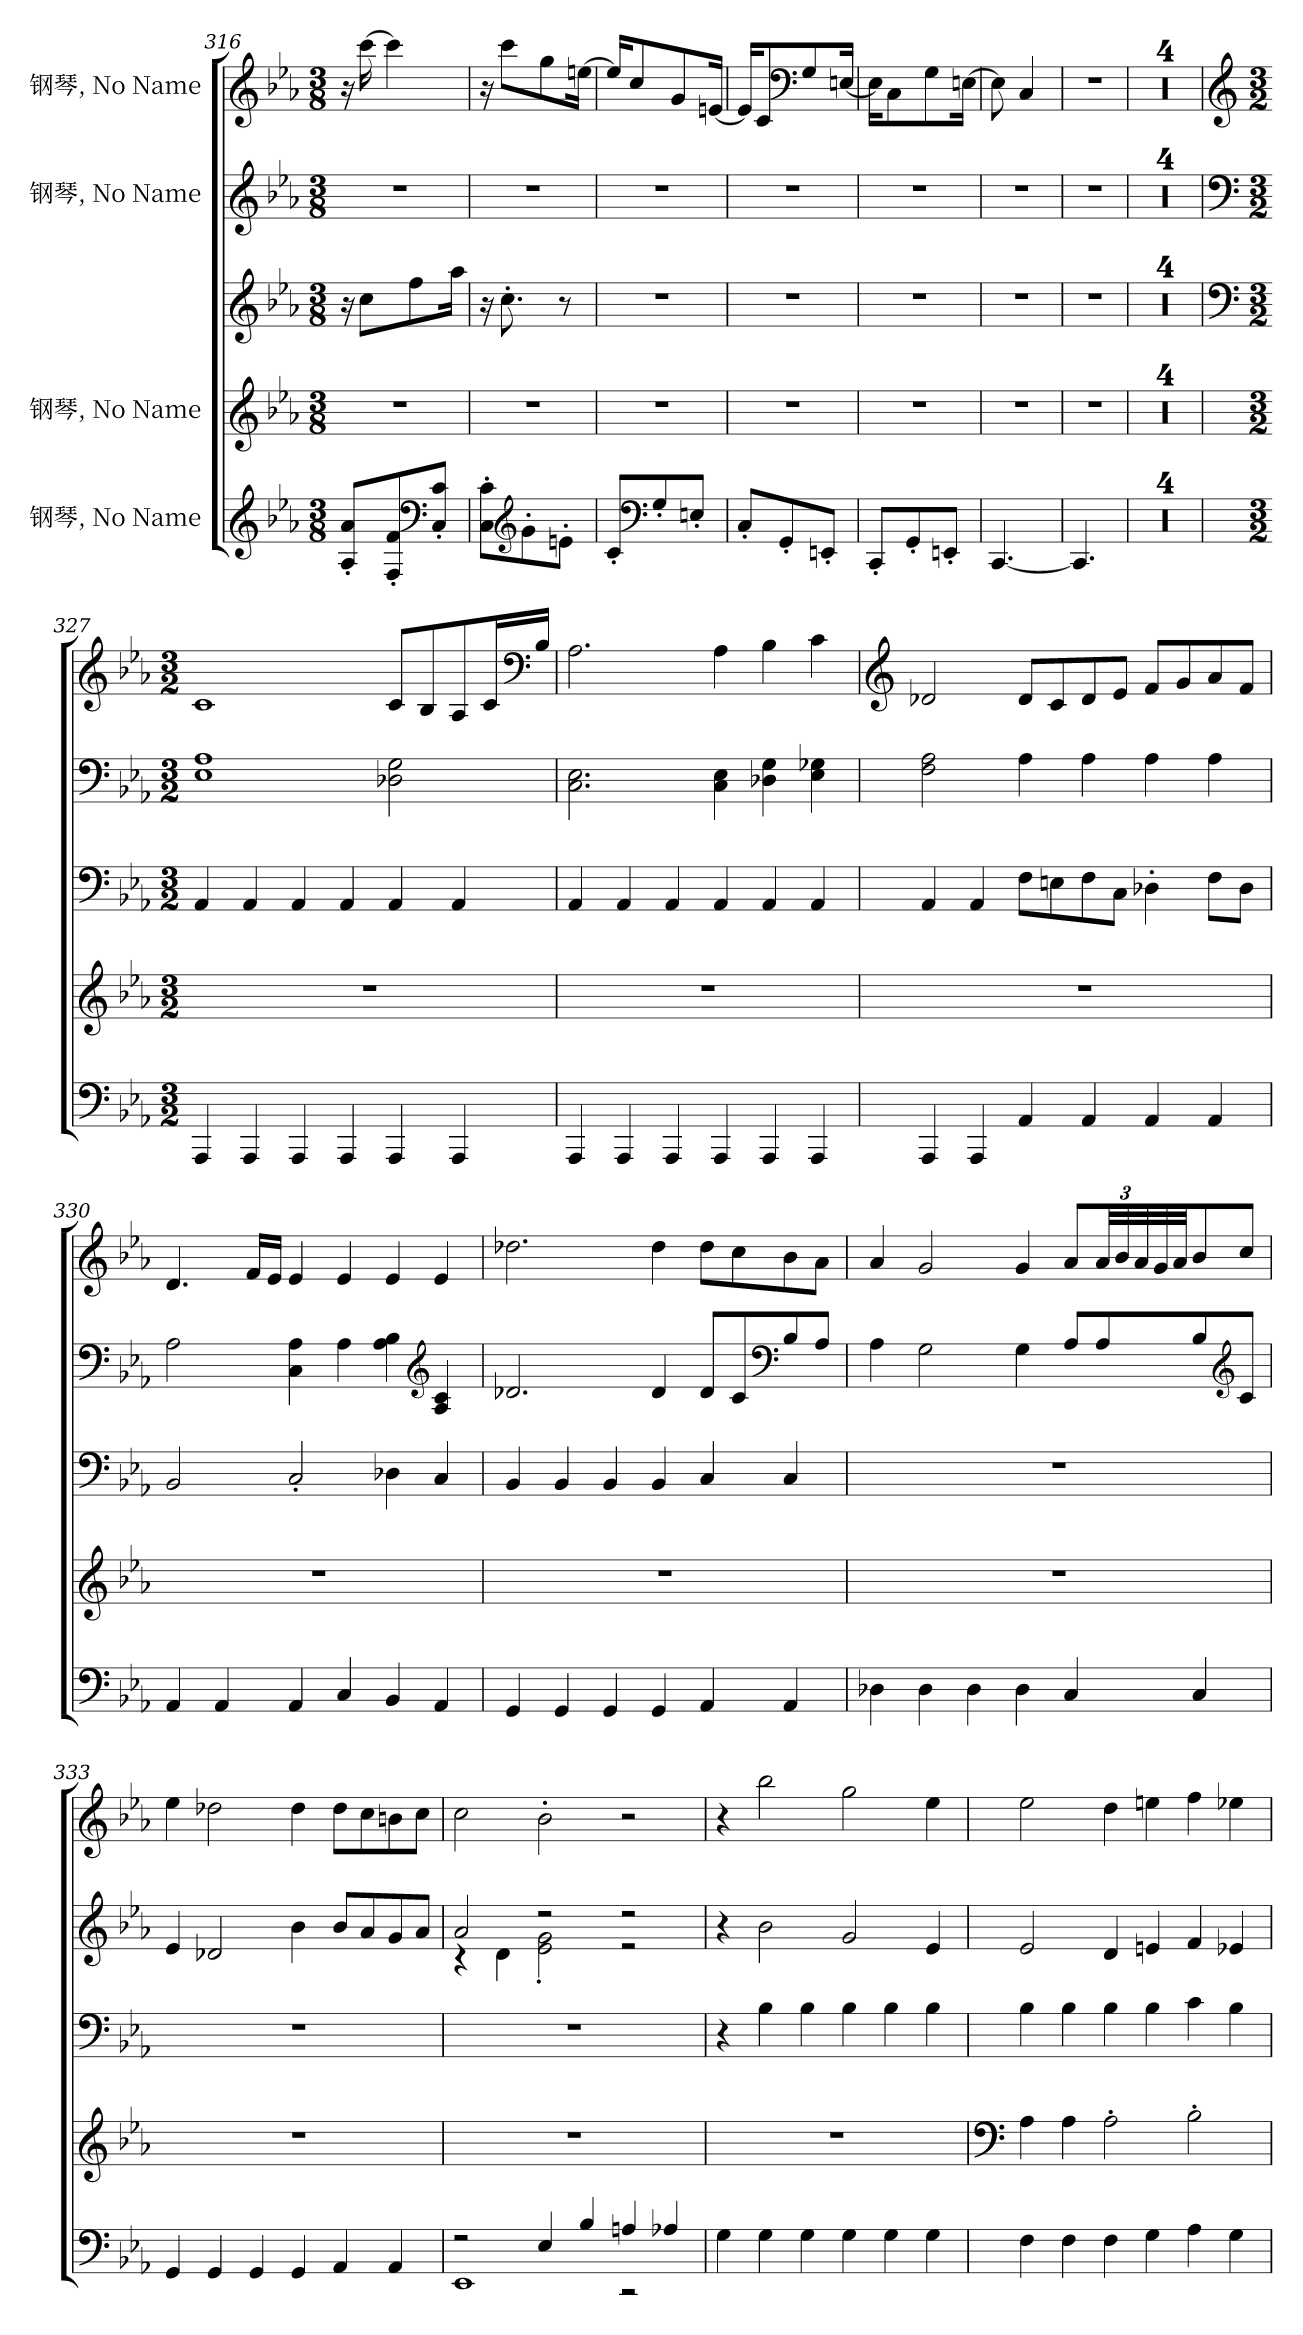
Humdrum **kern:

**kern	**kern	**kern	**kern	**kern
*part4	*part3	*part3	*part2	*part1
*staff5	*staff4	*staff3	*staff2	*staff1
*I"钢琴, No Name	*I"钢琴, No Name	*	*I"钢琴, No Name	*I"钢琴, No Name
*clefG2	*clefG2	*clefG2	*clefG2	*clefG2
*k[b-e-a-]	*k[b-e-a-]	*k[b-e-a-]	*k[b-e-a-]	*k[b-e-a-]
*M3/8	*M3/8	*M3/8	*M3/8	*M3/8
*MM205	*MM205	*MM205	*MM205	*MM205
=316	=316	=316	=316	=316
8A-/' 8a-/'L	4.r	16r	4.r	16r
.	.	8cc\L	.	[16ccc\
*	*	*	*	*MM203
8F/' 8f/'	.	.	.	4ccc\]
.	.	8ff\	.	.
*clefF4	*	*	*	*
8C/' 8c/'J	.	.	.	.
.	.	16aa-\Jk	.	.
=317	=317	=317	=317	=317
8C\' 8c\'L	4.r	16r	4.r	16r
*	*	*	*	*MM203
.	.	8.cc'\	.	8ccc\L
*clefG2	*	*	*	*
8g'\	.	.	.	.
.	.	.	.	8gg\
8en'\J	.	8r	.	.
.	.	.	.	[16een\Jk
!!LO:LB:g=z
=318	=318	=318	=318	=318
8c'/L	4.r	4.r	4.r	16ee/KL]
.	.	.	.	8cc/
*clefF4	*	*	*	*
8G'/	.	.	.	.
.	.	.	.	8g/
8En'/J	.	.	.	.
.	.	.	.	[16en/Jk
=319	=319	=319	=319	=319
8C'/L	4.r	4.r	4.r	16e/KL]
.	.	.	.	8c/
8GG'/	.	.	.	.
*	*	*	*	*clefF4
.	.	.	.	8G/
8EEn'/J	.	.	.	.
.	.	.	.	[16En/Jk
=320	=320	=320	=320	=320
8CC'/L	4.r	4.r	4.r	16E\KL]
*	*	*	*	*MM201
.	.	.	.	8C\
8GG'/	.	.	.	.
.	.	.	.	8G\
8EEn'/J	.	.	.	.
*	*	*	*	*MM194
.	.	.	.	[16En\Jk
=321	=321	=321	=321	=321
*	*	*	*	*MM100
[4.CC/	4.r	4.r	4.r	8E\]
.	.	.	.	4C/
=322	=322	=322	=322	=322
4.CC/]	4.r	4.r	4.r	4.r
=323	=323	=323	=323	=323
4.r	4.r	4.r	4.r	4.r
=324	=324	=324	=324	=324
4.r	4.r	4.r	4.r	4.r
=325	=325	=325	=325	=325
4.r	4.r	4.r	4.r	4.r
=326	=326	=326	=326	=326
4.r	4.r	4.r	4.r	4.r
!!LO:PB:g=z
=327	=327	=327	=327	=327
*	*	*clefF4	*clefF4	*clefG2
*M3/2	*M3/2	*M3/2	*M3/2	*M3/2
*	*	*	*	*MM71
4AAA-/	1.r	4AA-/	1E- 1A-	1c
4AAA-/	.	4AA-/	.	.
4AAA-/	.	4AA-/	.	.
4AAA-/	.	4AA-/	.	.
*	*	*	*	*MM73
4AAA-/	.	4AA-/	2D-X\ 2G\	8c/L
.	.	.	.	8B-/
4AAA-/	.	4AA-/	.	8A-/
.	.	.	.	16c/L
*	*	*	*	*clefF4
*	*	*	*	*MM71
.	.	.	.	16B-/JJ
=328	=328	=328	=328	=328
4AAA-/	1.r	4AA-/	2.C\ 2.E-\	2.A-\
4AAA-/	.	4AA-/	.	.
4AAA-/	.	4AA-/	.	.
*	*	*	*	*MM73
4AAA-/	.	4AA-/	4C\ 4E-\	4A-\
*	*	*	*	*MM73
4AAA-/	.	4AA-/	4D-X\ 4G\	4B-\
*	*	*	*	*MM73
4AAA-/	.	4AA-/	4E-\ 4G-X\	4c\
=329	=329	=329	=329	=329
*	*	*	*	*clefG2
*	*	*	*	*MM69
4AAA-/	1.r	4AA-/	2F\ 2A-\	2d-X/
4AAA-/	.	4AA-/	.	.
*	*	*	*	*MM73
4AA-/	.	8F\L	4A-\	8d-/L
.	.	8En\	.	8c/
4AA-/	.	8F\	4A-\	8d-/
.	.	8C\J	.	8e-/J
4AA-/	.	4D-X'\	4A-\	8f/L
.	.	.	.	8g/
*	*	*	*	*MM73
4AA-/	.	8F\L	4A-\	8a-/
.	.	8D-\J	.	8f/J
!!LO:LB:g=z
=330	=330	=330	=330	=330
*	*	*	*	*MM69
4AA-/	1.r	2BB-/	2A-\	4.d/
4AA-/	.	.	.	.
.	.	.	.	16f/LL
.	.	.	.	16e-/JJ
4AA-/	.	2C'/	4C\ 4A-\	4e-/
4C/	.	.	4A-\	4e-/
*	*	*	*	*MM73
4BB-/	.	4D-X\	4A-\ 4B-\	4e-/
*	*	*	*clefG2	*
*	*	*	*	*MM73
4AA-/	.	4C/	4A-/ 4c/	4e-/
=331	=331	=331	=331	=331
*	*	*	*	*MM69
4GG/	1.r	4BB-/	2.d-X/	2.dd-X\
4GG/	.	4BB-/	.	.
4GG/	.	4BB-/	.	.
4GG/	.	4BB-/	4d-/	4dd-\
*	*	*	*	*MM73
4AA-/	.	4C/	8d-/L	8dd-\L
.	.	.	8c/	8cc\
*	*	*	*clefF4	*
4AA-/	.	4C/	8B-/	8b-\
.	.	.	8A-/J	8a-\J
=332	=332	=332	=332	=332
4D-X\	1.r	1.r	4A-\	4a-/
4D-\	.	.	2G\	2g/
4D-\	.	.	.	.
4D-\	.	.	4G\	4g/
*	*	*	*	*MM73
4C/	.	.	8A-/L	8a-/L
*	*	*	*	*Xbrackettup
.	.	.	8A-/	48a-/LL
.	.	.	.	48b-/
.	.	.	.	48a-/
.	.	.	.	32g/
.	.	.	.	32a-/JJ
4C/	.	.	8B-/	8b-/
*	*	*	*clefG2	*
.	.	.	8c/J	8cc/J
!!LO:PB:g=z
=333	=333	=333	=333	=333
4GG/	1.r	1.r	4e-/	4ee-\
4GG/	.	.	2d-X/	2dd-X\
4GG/	.	.	.	.
4GG/	.	.	4b-\	4dd-\
*	*	*	*	*MM73
4AA-/	.	.	8b-/L	8dd-\L
.	.	.	8a-/	8cc\
4AA-/	.	.	8g/	8bn\
.	.	.	8a-/J	8cc\J
=334	=334	=334	=334	=334
*	*	*	*	*MM69
*^	*	*	*^	*
2r	1EE-	1.r	1.r	2a-/	4r	2cc\
.	.	.	.	.	4d\	.
4E-/	.	.	.	2r	2e-\' 2g\'	2b-'\
4B-/	.	.	.	.	.	.
*	*	*	*	*	*	*MM73
4An/	2r	.	.	2r	2r	2r
4A-X/	.	.	.	.	.	.
*v	*v	*	*	*v	*v	*
=335	=335	=335	=335	=335
*	*	*	*	*MM69
4G\	1.r	4r	4r	4r
4G\	.	4B-\	2b-\	2bb-\
4G\	.	4B-\	.	.
4G\	.	4B-\	2g/	2gg\
4G\	.	4B-\	.	.
4G\	.	4B-\	4e-/	4ee-\
=336	=336	=336	=336	=336
*	*clefF4	*	*	*
4F\	4A-\	4B-\	2e-/	2ee-\
4F\	4A-\	4B-\	.	.
4F\	2A-'\	4B-\	4d/	4dd\
*	*	*	*	*MM73
4G\	.	4B-\	4en/	4een\
*	*	*	*	*MM73
4A-\	2B-'\	4c\	4f/	4ff\
*	*	*	*	*MM73
4G\	.	4B-\	4e-X/	4ee-X\
=	=	=	=	=
*-	*-	*-	*-	*-
